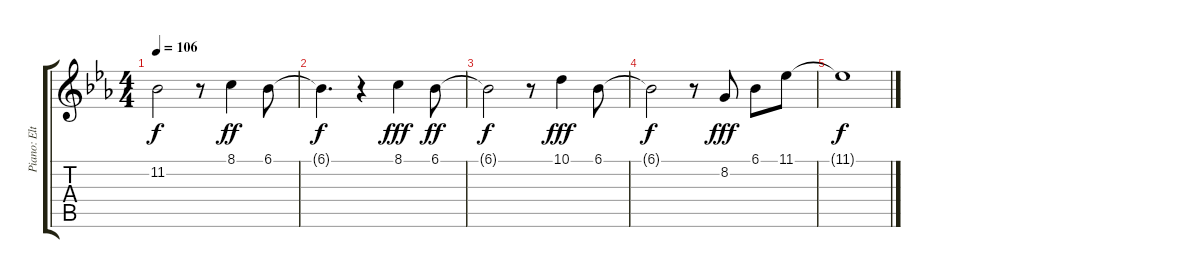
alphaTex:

\track ("Piano: Elton" "Piano: Elt") {instrument harpsichord}
\staff {score tabs}
\tuning (E4 B3 G3 D3 A2 E2) {hide}
\ts (4 4)
\tempo 106
\clef g2
\ks eb
11.2{t}.2{dy f} r.8 8.1.4{dy ff} 6.1.8 |
6.1{t}.4{d dy f} r.4 8.1.4{dy fff} 6.1.8{dy ff} |
6.1{t}.2{dy f} r.8 10.1.4{dy fff} 6.1.8 |
6.1{t}.2{dy f} r.8 8.2.8{dy fff} 6.1.8 11.1.8 |
11.1{t}.1{dy f}
